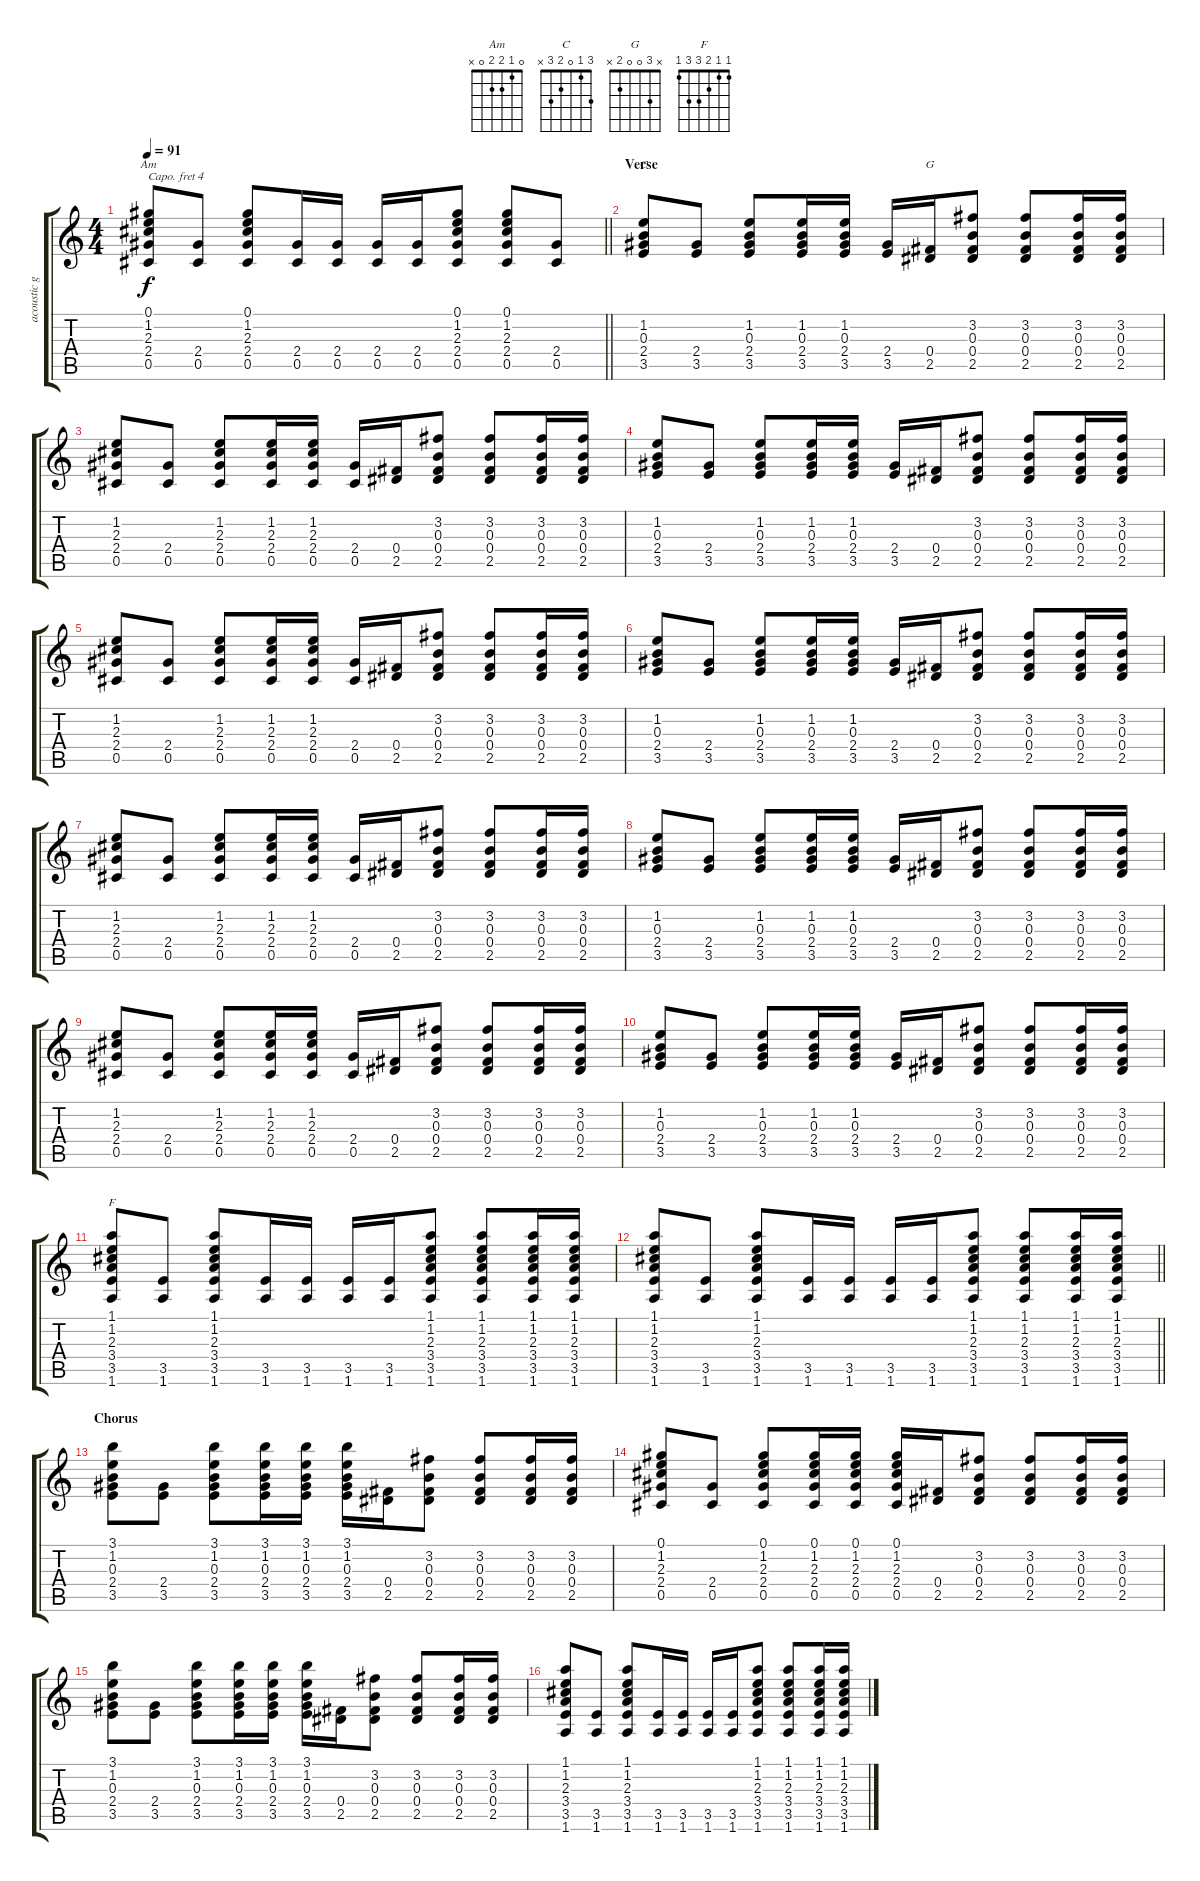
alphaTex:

\track ("acoustic guitar" "acoustic g") {instrument acousticguitarsteel}
\staff {score tabs}
\capo 4
\tuning (E4 B3 G3 D3 A2 E2) {hide}
\chord ("Am" 0 1 2 2 0 x)
\chord ("C" 3 1 0 2 3 x)
\chord ("G" x 3 0 0 2 x)
\chord ("F" 1 1 2 3 3 1)
\ts (4 4)
\tempo 91
\clef g2
\barLineRight lightlight
\ks c
(0.1 1.2 2.3 2.4 0.5).8{ch "Am" dy f} (2.4 0.5).8 (0.1 1.2 2.3 2.4 0.5).8 (2.4 0.5).16 (2.4 0.5).16 (2.4 0.5).16 (2.4 0.5).16 (0.1 1.2 2.3 2.4 0.5).8 (0.1 1.2 2.3 2.4 0.5).8 (2.4 0.5).8 |
\section ("" "Verse")
(1.2 0.3 2.4 3.5).8{ch "C"} (2.4 3.5).8 (1.2 0.3 2.4 3.5).8 (1.2 0.3 2.4 3.5).16 (1.2 0.3 2.4 3.5).16 (2.4 3.5).16 (0.4 2.5).16{ch "G"} (3.2 0.3 0.4 2.5).8 (3.2 0.3 0.4 2.5).8 (3.2 0.3 0.4 2.5).16 (3.2 0.3 0.4 2.5).16 |
(1.2 2.3 2.4 0.5).8 (2.4 0.5).8 (1.2 2.3 2.4 0.5).8 (1.2 2.3 2.4 0.5).16 (1.2 2.3 2.4 0.5).16 (2.4 0.5).16 (0.4 2.5).16 (3.2 0.3 0.4 2.5).8 (3.2 0.3 0.4 2.5).8 (3.2 0.3 0.4 2.5).16 (3.2 0.3 0.4 2.5).16 |
(1.2 0.3 2.4 3.5).8 (2.4 3.5).8 (1.2 0.3 2.4 3.5).8 (1.2 0.3 2.4 3.5).16 (1.2 0.3 2.4 3.5).16 (2.4 3.5).16 (0.4 2.5).16 (3.2 0.3 0.4 2.5).8 (3.2 0.3 0.4 2.5).8 (3.2 0.3 0.4 2.5).16 (3.2 0.3 0.4 2.5).16 |
(1.2 2.3 2.4 0.5).8 (2.4 0.5).8 (1.2 2.3 2.4 0.5).8 (1.2 2.3 2.4 0.5).16 (1.2 2.3 2.4 0.5).16 (2.4 0.5).16 (0.4 2.5).16 (3.2 0.3 0.4 2.5).8 (3.2 0.3 0.4 2.5).8 (3.2 0.3 0.4 2.5).16 (3.2 0.3 0.4 2.5).16 |
(1.2 0.3 2.4 3.5).8 (2.4 3.5).8 (1.2 0.3 2.4 3.5).8 (1.2 0.3 2.4 3.5).16 (1.2 0.3 2.4 3.5).16 (2.4 3.5).16 (0.4 2.5).16 (3.2 0.3 0.4 2.5).8 (3.2 0.3 0.4 2.5).8 (3.2 0.3 0.4 2.5).16 (3.2 0.3 0.4 2.5).16 |
(1.2 2.3 2.4 0.5).8 (2.4 0.5).8 (1.2 2.3 2.4 0.5).8 (1.2 2.3 2.4 0.5).16 (1.2 2.3 2.4 0.5).16 (2.4 0.5).16 (0.4 2.5).16 (3.2 0.3 0.4 2.5).8 (3.2 0.3 0.4 2.5).8 (3.2 0.3 0.4 2.5).16 (3.2 0.3 0.4 2.5).16 |
(1.2 0.3 2.4 3.5).8 (2.4 3.5).8 (1.2 0.3 2.4 3.5).8 (1.2 0.3 2.4 3.5).16 (1.2 0.3 2.4 3.5).16 (2.4 3.5).16 (0.4 2.5).16 (3.2 0.3 0.4 2.5).8 (3.2 0.3 0.4 2.5).8 (3.2 0.3 0.4 2.5).16 (3.2 0.3 0.4 2.5).16 |
(1.2 2.3 2.4 0.5).8 (2.4 0.5).8 (1.2 2.3 2.4 0.5).8 (1.2 2.3 2.4 0.5).16 (1.2 2.3 2.4 0.5).16 (2.4 0.5).16 (0.4 2.5).16 (3.2 0.3 0.4 2.5).8 (3.2 0.3 0.4 2.5).8 (3.2 0.3 0.4 2.5).16 (3.2 0.3 0.4 2.5).16 |
(1.2 0.3 2.4 3.5).8 (2.4 3.5).8 (1.2 0.3 2.4 3.5).8 (1.2 0.3 2.4 3.5).16 (1.2 0.3 2.4 3.5).16 (2.4 3.5).16 (0.4 2.5).16 (3.2 0.3 0.4 2.5).8 (3.2 0.3 0.4 2.5).8 (3.2 0.3 0.4 2.5).16 (3.2 0.3 0.4 2.5).16 |
(1.1 1.2 2.3 3.4 3.5 1.6).8{ch "F"} (3.5 1.6).8 (1.1 1.2 2.3 3.4 3.5 1.6).8 (3.5 1.6).16 (3.5 1.6).16 (3.5 1.6).16 (3.5 1.6).16 (1.1 1.2 2.3 3.4 3.5 1.6).8 (1.1 1.2 2.3 3.4 3.5 1.6).8 (1.1 1.2 2.3 3.4 3.5 1.6).16 (1.1 1.2 2.3 3.4 3.5 1.6).16 |
\barLineRight lightlight
(1.1 1.2 2.3 3.4 3.5 1.6).8 (3.5 1.6).8 (1.1 1.2 2.3 3.4 3.5 1.6).8 (3.5 1.6).16 (3.5 1.6).16 (3.5 1.6).16 (3.5 1.6).16 (1.1 1.2 2.3 3.4 3.5 1.6).8 (1.1 1.2 2.3 3.4 3.5 1.6).8 (1.1 1.2 2.3 3.4 3.5 1.6).16 (1.1 1.2 2.3 3.4 3.5 1.6).16 |
\section ("" "Chorus")
(3.1 1.2 0.3 2.4 3.5).8 (2.4 3.5).8 (3.1 1.2 0.3 2.4 3.5).8 (3.1 1.2 0.3 2.4 3.5).16 (3.1 1.2 0.3 2.4 3.5).16 (3.1 1.2 0.3 2.4 3.5).16 (0.4 2.5).16 (3.2 0.3 0.4 2.5).8 (3.2 0.3 0.4 2.5).8 (3.2 0.3 0.4 2.5).16 (3.2 0.3 0.4 2.5).16 |
(0.1 1.2 2.3 2.4 0.5).8 (2.4 0.5).8 (0.1 1.2 2.3 2.4 0.5).8 (0.1 1.2 2.3 2.4 0.5).16 (0.1 1.2 2.3 2.4 0.5).16 (0.1 1.2 2.3 2.4 0.5).16 (0.4 2.5).16 (3.2 0.3 0.4 2.5).8 (3.2 0.3 0.4 2.5).8 (3.2 0.3 0.4 2.5).16 (3.2 0.3 0.4 2.5).16 |
(3.1 1.2 0.3 2.4 3.5).8 (2.4 3.5).8 (3.1 1.2 0.3 2.4 3.5).8 (3.1 1.2 0.3 2.4 3.5).16 (3.1 1.2 0.3 2.4 3.5).16 (3.1 1.2 0.3 2.4 3.5).16 (0.4 2.5).16 (3.2 0.3 0.4 2.5).8 (3.2 0.3 0.4 2.5).8 (3.2 0.3 0.4 2.5).16 (3.2 0.3 0.4 2.5).16 |
(1.1 1.2 2.3 3.4 3.5 1.6).8 (3.5 1.6).8 (1.1 1.2 2.3 3.4 3.5 1.6).8 (3.5 1.6).16 (3.5 1.6).16 (3.5 1.6).16 (3.5 1.6).16 (1.1 1.2 2.3 3.4 3.5 1.6).8 (1.1 1.2 2.3 3.4 3.5 1.6).8 (1.1 1.2 2.3 3.4 3.5 1.6).16 (1.1 1.2 2.3 3.4 3.5 1.6).16
